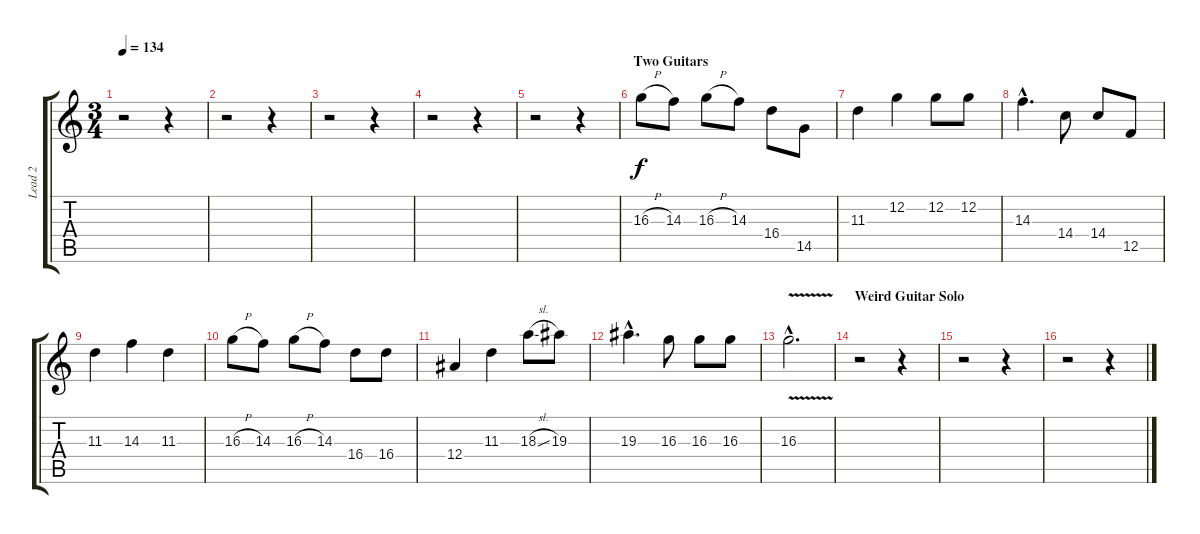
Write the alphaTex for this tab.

\track ("Lead 2" "Lead 2") {instrument overdrivenguitar}
\staff {score tabs}
\tuning (C4 G3 Eb3 Bb2 F2 C2) {hide}
\ts (3 4)
\tempo 134
\clef g2
\ks c
r.2{dy f} r.4 |
r.2 r.4 |
r.2 r.4 |
r.2 r.4 |
r.2 r.4 |
\section ("" "Two Guitars")
16.3{h}.8 14.3.8 16.3{h}.8 14.3.8 16.4.8 14.5.8 |
11.3.4 12.2.4 12.2.8 12.2.8 |
14.3{hac}.4{d} 14.4.8 14.4.8 12.5.8 |
11.3.4 14.3.4 11.3.4 |
16.3{h}.8 14.3.8 16.3{h}.8 14.3.8 16.4.8 16.4.8 |
12.4.4 11.3.4 18.3{sl}.8 19.3.8 |
19.3{hac}.4{d} 16.3.8 16.3.8 16.3.8 |
16.3{v hac}.2{d} |
\section ("" "Weird Guitar Solo")
r.2 r.4 |
r.2 r.4 |
r.2 r.4
